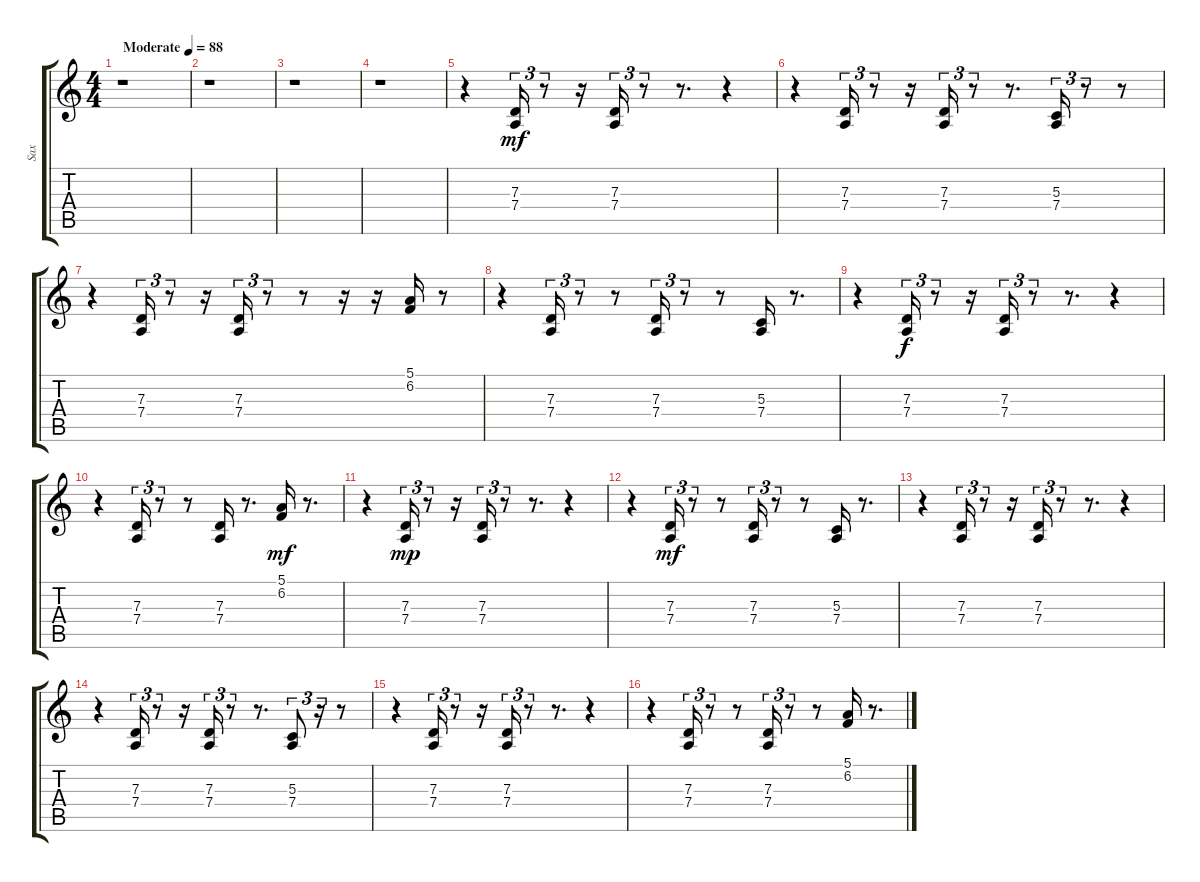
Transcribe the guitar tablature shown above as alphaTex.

\track ("Sax" "Sax") {instrument baritonesax}
\staff {score tabs}
\tuning (E4 B3 G3 D3 A2 E2) {hide}
\ts (4 4)
\tempo (88 "Moderate")
\clef g2
\ks c
r.1{dy mf volume 15 balance 14 instrument baritonesax} |
r.1 |
r.1 |
r.1 |
r.4{volume 15 balance 14 instrument baritonesax} (7.3 7.4).16{tu (3 2)} r.8{tu (3 2)} r.16 (7.3 7.4).16{tu (3 2)} r.8{tu (3 2)} r.8{d} r.4 |
r.4 (7.3 7.4).16{tu (3 2)} r.8{tu (3 2)} r.16 (7.3 7.4).16{tu (3 2)} r.8{tu (3 2)} r.8{d} (5.3 7.4).16{tu (3 2)} r.8{tu (3 2)} r.8 |
r.4 (7.3 7.4).16{tu (3 2)} r.8{tu (3 2)} r.16 (7.3 7.4).16{tu (3 2)} r.8{tu (3 2)} r.8 r.16 r.16 (5.1 6.2).16 r.8 |
r.4 (7.3 7.4).16{tu (3 2)} r.8{tu (3 2)} r.8 (7.3 7.4).16{tu (3 2)} r.8{tu (3 2)} r.8 (5.3 7.4).16 r.8{d} |
r.4{balance 14} (7.3 7.4).16{tu (3 2) dy f} r.8{tu (3 2)} r.16 (7.3 7.4).16{tu (3 2)} r.8{tu (3 2)} r.8{d} r.4 |
r.4 (7.3 7.4).16{tu (3 2)} r.8{tu (3 2)} r.8 (7.3 7.4).16 r.8{d} (5.1 6.2).16{dy mf} r.8{d} |
r.4 (7.3 7.4).16{tu (3 2) dy mp} r.8{tu (3 2)} r.16 (7.3 7.4).16{tu (3 2)} r.8{tu (3 2)} r.8{d} r.4 |
r.4 (7.3 7.4).16{tu (3 2) dy mf} r.8{tu (3 2)} r.8 (7.3 7.4).16{tu (3 2)} r.8{tu (3 2)} r.8 (5.3 7.4).16 r.8{d} |
r.4 (7.3 7.4).16{tu (3 2)} r.8{tu (3 2)} r.16 (7.3 7.4).16{tu (3 2)} r.8{tu (3 2)} r.8{d} r.4 |
r.4 (7.3 7.4).16{tu (3 2)} r.8{tu (3 2)} r.16 (7.3 7.4).16{tu (3 2)} r.8{tu (3 2)} r.8{d} (5.3 7.4).8{tu (3 2)} r.16{tu (3 2)} r.8 |
r.4{volume 15 balance 14 instrument baritonesax} (7.3 7.4).16{tu (3 2)} r.8{tu (3 2)} r.16 (7.3 7.4).16{tu (3 2)} r.8{tu (3 2)} r.8{d} r.4 |
r.4 (7.3 7.4).16{tu (3 2)} r.8{tu (3 2)} r.8 (7.3 7.4).16{tu (3 2)} r.8{tu (3 2)} r.8 (5.1 6.2).16 r.8{d}
